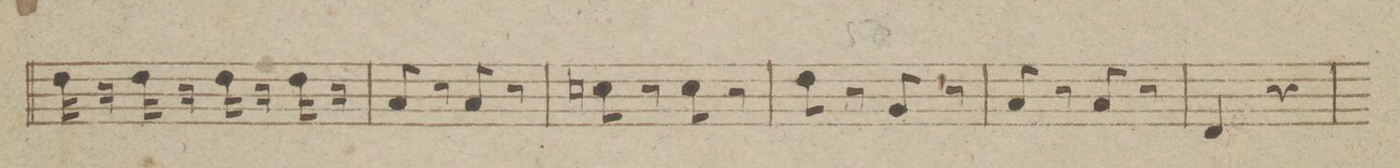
**kern	**dynam
*I"Violon e Violoncello	*
*clefF4	*
*k[b-e-]	*
*M2/4	*
16F\	.
16r	.
16F\	.
16r	.
16F\	.
16r	.
16F\	.
16r	.
=47	=47
8C/	.
8r	.
8C/	.
8r	.
=48	=48
8En\	.
8r	.
8E\	.
8r	.
=49	=49
8F\	.
8r	.
8BB-/	.
8r	.
=50	=50
8C/	.
8r	.
8C/	.
8r	.
=51	=51
4FF/	.
4r	.
=52	=52
*-	*-
